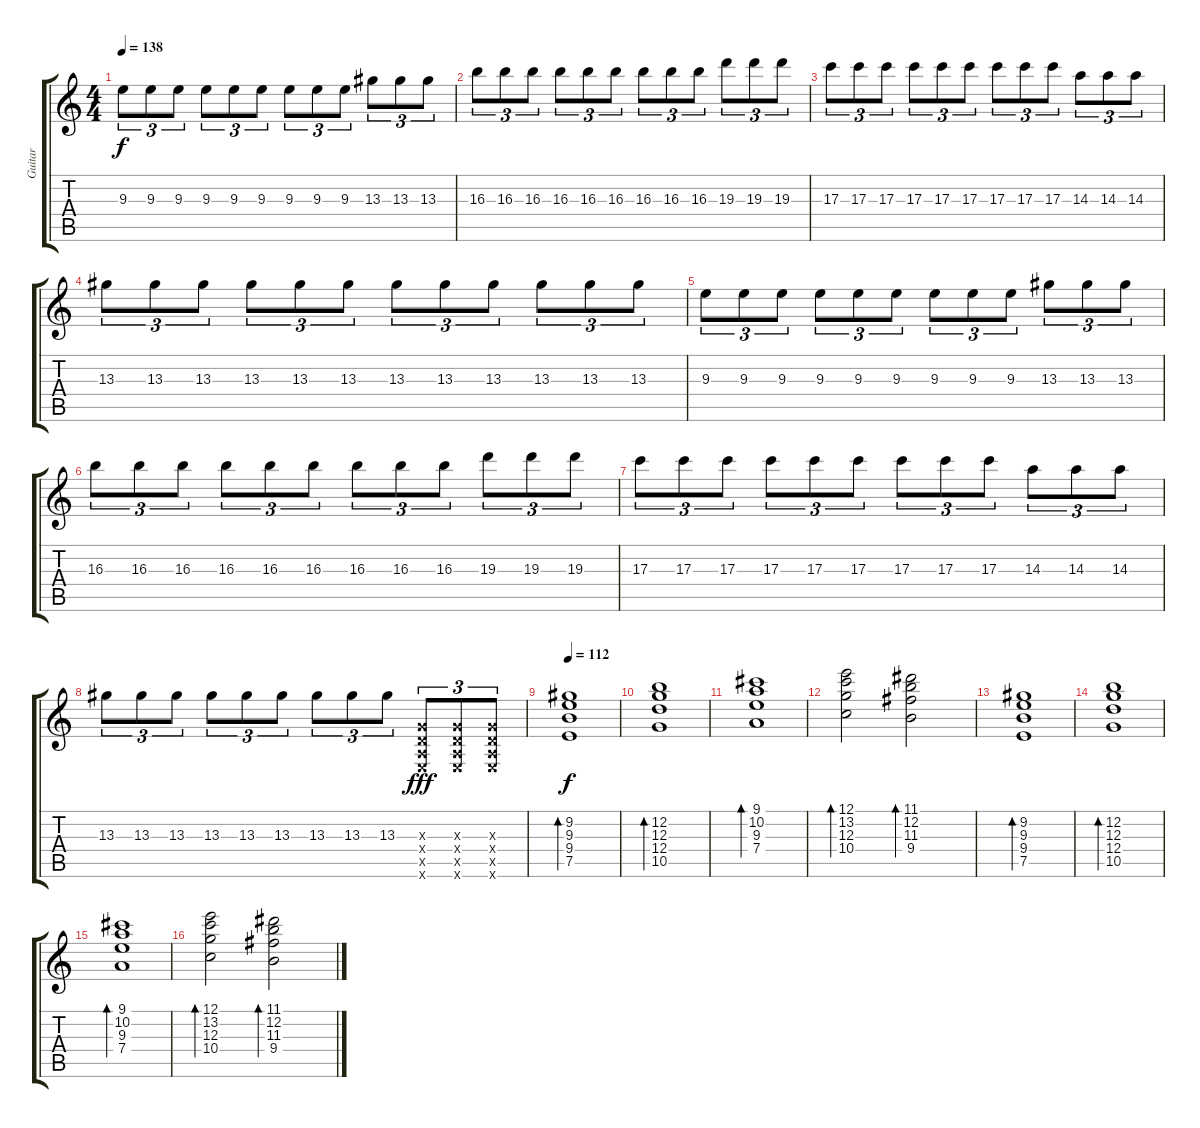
\track ("Guitar" "Guitar") {instrument distortionguitar}
\staff {score tabs}
\tuning (E4 B3 G3 D3 A2 E2) {hide}
\ts (4 4)
\tempo 138
\clef g2
\ks c
9.3.8{tu (3 2) dy f} 9.3.8{tu (3 2)} 9.3.8{tu (3 2)} 9.3.8{tu (3 2)} 9.3.8{tu (3 2)} 9.3.8{tu (3 2)} 9.3.8{tu (3 2)} 9.3.8{tu (3 2)} 9.3.8{tu (3 2)} 13.3.8{tu (3 2)} 13.3.8{tu (3 2)} 13.3.8{tu (3 2)} |
16.3.8{tu (3 2)} 16.3.8{tu (3 2)} 16.3.8{tu (3 2)} 16.3.8{tu (3 2)} 16.3.8{tu (3 2)} 16.3.8{tu (3 2)} 16.3.8{tu (3 2)} 16.3.8{tu (3 2)} 16.3.8{tu (3 2)} 19.3.8{tu (3 2)} 19.3.8{tu (3 2)} 19.3.8{tu (3 2)} |
17.3.8{tu (3 2)} 17.3.8{tu (3 2)} 17.3.8{tu (3 2)} 17.3.8{tu (3 2)} 17.3.8{tu (3 2)} 17.3.8{tu (3 2)} 17.3.8{tu (3 2)} 17.3.8{tu (3 2)} 17.3.8{tu (3 2)} 14.3.8{tu (3 2)} 14.3.8{tu (3 2)} 14.3.8{tu (3 2)} |
13.3.8{tu (3 2)} 13.3.8{tu (3 2)} 13.3.8{tu (3 2)} 13.3.8{tu (3 2)} 13.3.8{tu (3 2)} 13.3.8{tu (3 2)} 13.3.8{tu (3 2)} 13.3.8{tu (3 2)} 13.3.8{tu (3 2)} 13.3.8{tu (3 2)} 13.3.8{tu (3 2)} 13.3.8{tu (3 2)} |
9.3.8{tu (3 2)} 9.3.8{tu (3 2)} 9.3.8{tu (3 2)} 9.3.8{tu (3 2)} 9.3.8{tu (3 2)} 9.3.8{tu (3 2)} 9.3.8{tu (3 2)} 9.3.8{tu (3 2)} 9.3.8{tu (3 2)} 13.3.8{tu (3 2)} 13.3.8{tu (3 2)} 13.3.8{tu (3 2)} |
16.3.8{tu (3 2)} 16.3.8{tu (3 2)} 16.3.8{tu (3 2)} 16.3.8{tu (3 2)} 16.3.8{tu (3 2)} 16.3.8{tu (3 2)} 16.3.8{tu (3 2)} 16.3.8{tu (3 2)} 16.3.8{tu (3 2)} 19.3.8{tu (3 2)} 19.3.8{tu (3 2)} 19.3.8{tu (3 2)} |
17.3.8{tu (3 2)} 17.3.8{tu (3 2)} 17.3.8{tu (3 2)} 17.3.8{tu (3 2)} 17.3.8{tu (3 2)} 17.3.8{tu (3 2)} 17.3.8{tu (3 2)} 17.3.8{tu (3 2)} 17.3.8{tu (3 2)} 14.3.8{tu (3 2)} 14.3.8{tu (3 2)} 14.3.8{tu (3 2)} |
13.3.8{tu (3 2)} 13.3.8{tu (3 2)} 13.3.8{tu (3 2)} 13.3.8{tu (3 2)} 13.3.8{tu (3 2)} 13.3.8{tu (3 2)} 13.3.8{tu (3 2)} 13.3.8{tu (3 2)} 13.3.8{tu (3 2)} (0.3{x} 0.4{x} 0.5{x} 0.6{x}).8{tu (3 2) dy fff} (0.3{x} 0.4{x} 0.5{x} 0.6{x}).8{tu (3 2)} (0.3{x} 0.4{x} 0.5{x} 0.6{x}).8{tu (3 2)} |
\tempo 112
(9.2 9.3 9.4 7.5).1{bd 240 dy f} |
(12.2 12.3 12.4 10.5).1{bd 240} |
(9.1 10.2 9.3 7.4).1{bd 240} |
(12.1 13.2 12.3 10.4).2{bd 240} (11.1 12.2 11.3 9.4).2{bd 240} |
(9.2 9.3 9.4 7.5).1{bd 240} |
(12.2 12.3 12.4 10.5).1{bd 240} |
(9.1 10.2 9.3 7.4).1{bd 240} |
(12.1 13.2 12.3 10.4).2{bd 240} (11.1 12.2 11.3 9.4).2{bd 240}
